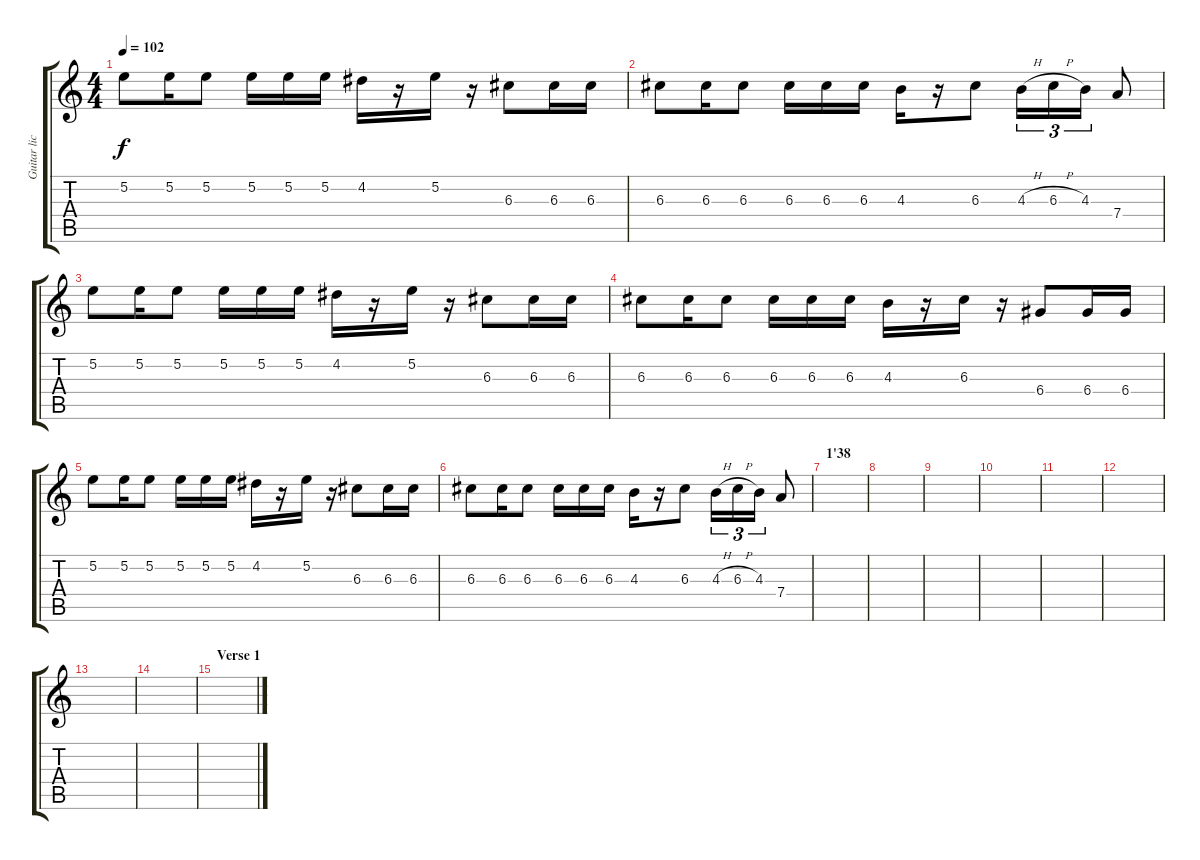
\track ("Guitar licks harmony" "Guitar lic") {instrument electricguitarjazz}
\staff {score tabs}
\tuning (E4 B3 G3 D3 A2 E2) {hide}
\ts (4 4)
\tempo 102
\clef g2
\ks c
5.2.8{dy f} 5.2.16 5.2.8 5.2.16 5.2.16 5.2.16 4.2.16 r.16 5.2.16 r.16 6.3.8 6.3.16 6.3.16 |
6.3.8 6.3.16 6.3.8 6.3.16 6.3.16 6.3.16 4.3.16 r.16 6.3.8 4.3{h}.16{tu (3 2)} 6.3{h}.16{tu (3 2)} 4.3.16{tu (3 2)} 7.4.8 |
5.2.8 5.2.16 5.2.8 5.2.16 5.2.16 5.2.16 4.2.16 r.16 5.2.16 r.16 6.3.8 6.3.16 6.3.16 |
6.3.8 6.3.16 6.3.8 6.3.16 6.3.16 6.3.16 4.3.16 r.16 6.3.16 r.16 6.4.8 6.4.16 6.4.16 |
5.2.8 5.2.16 5.2.8 5.2.16 5.2.16 5.2.16 4.2.16 r.16 5.2.16 r.16 6.3.8 6.3.16 6.3.16 |
6.3.8 6.3.16 6.3.8 6.3.16 6.3.16 6.3.16 4.3.16 r.16 6.3.8 4.3{h}.16{tu (3 2)} 6.3{h}.16{tu (3 2)} 4.3.16{tu (3 2)} 7.4.8 |
\section ("" "1'38")
|
|
|
|
|
|
|
|
\section ("" "Verse 1")
